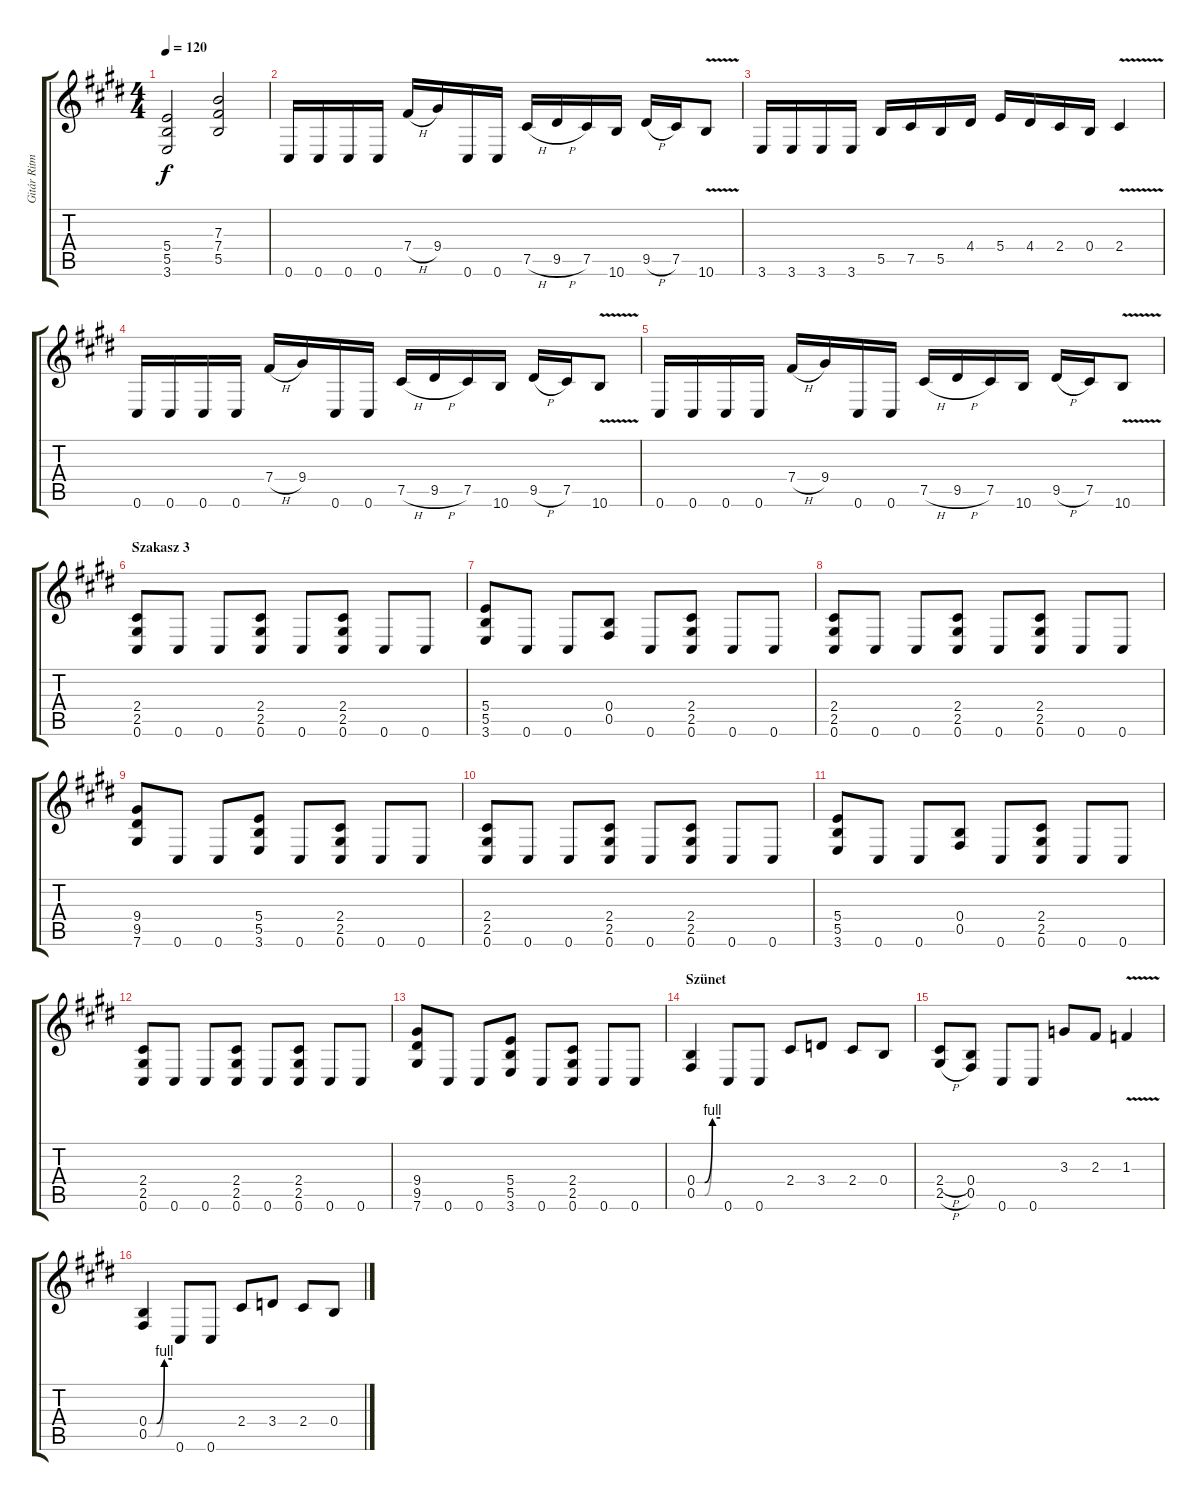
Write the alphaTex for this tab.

\track ("Gitár Ritm 1" "Gitár Ritm") {instrument distortionguitar}
\staff {score tabs}
\tuning (Db4 Ab3 E3 B2 Gb2 Db2) {hide}
\ts (4 4)
\tempo 120
\clef g2
\ks c#minor
(5.4 5.5 3.6).2{dy f} (7.3 7.4 5.5).2 |
0.6.16 0.6.16 0.6.16 0.6.16 7.4{h}.16 9.4.16 0.6.16 0.6.16 7.5{h}.16 9.5{h}.16 7.5.16 10.6.16 9.5{h}.16 7.5.16 10.6{v}.8 |
3.6.16 3.6.16 3.6.16 3.6.16 5.5.16 7.5.16 5.5.16 4.4.16 5.4.16 4.4.16 2.4.16 0.4.16 2.4{v}.4 |
0.6.16 0.6.16 0.6.16 0.6.16 7.4{h}.16 9.4.16 0.6.16 0.6.16 7.5{h}.16 9.5{h}.16 7.5.16 10.6.16 9.5{h}.16 7.5.16 10.6{v}.8 |
0.6.16 0.6.16 0.6.16 0.6.16 7.4{h}.16 9.4.16 0.6.16 0.6.16 7.5{h}.16 9.5{h}.16 7.5.16 10.6.16 9.5{h}.16 7.5.16 10.6{v}.8 |
\section ("" "Szakasz 3")
(2.4 2.5 0.6).8 0.6.8 0.6.8 (2.4 2.5 0.6).8 0.6.8 (2.4 2.5 0.6).8 0.6.8 0.6.8 |
(5.4 5.5 3.6).8 0.6.8 0.6.8 (0.4 0.5).8 0.6.8 (2.4 2.5 0.6).8 0.6.8 0.6.8 |
(2.4 2.5 0.6).8 0.6.8 0.6.8 (2.4 2.5 0.6).8 0.6.8 (2.4 2.5 0.6).8 0.6.8 0.6.8 |
(9.4 9.5 7.6).8 0.6.8 0.6.8 (5.4 5.5 3.6).8 0.6.8 (2.4 2.5 0.6).8 0.6.8 0.6.8 |
(2.4 2.5 0.6).8 0.6.8 0.6.8 (2.4 2.5 0.6).8 0.6.8 (2.4 2.5 0.6).8 0.6.8 0.6.8 |
(5.4 5.5 3.6).8 0.6.8 0.6.8 (0.4 0.5).8 0.6.8 (2.4 2.5 0.6).8 0.6.8 0.6.8 |
(2.4 2.5 0.6).8 0.6.8 0.6.8 (2.4 2.5 0.6).8 0.6.8 (2.4 2.5 0.6).8 0.6.8 0.6.8 |
(9.4 9.5 7.6).8 0.6.8 0.6.8 (5.4 5.5 3.6).8 0.6.8 (2.4 2.5 0.6).8 0.6.8 0.6.8 |
\section ("" "Szünet")
(0.4{be (custom 0 0 20 0 40 4 60 4)} 0.5{be (custom 0 0 20 0 40 4 60 4)}).4 0.6.8 0.6.8 2.4.8 3.4.8 2.4.8 0.4.8 |
(2.4{h} 2.5{h}).8 (0.4 0.5).8 0.6.8 0.6.8 3.3.8 2.3.8 1.3{v}.4 |
(0.4{be (custom 0 0 20 0 40 4 60 4)} 0.5{be (custom 0 0 20 0 40 4 60 4)}).4 0.6.8 0.6.8 2.4.8 3.4.8 2.4.8 0.4.8
